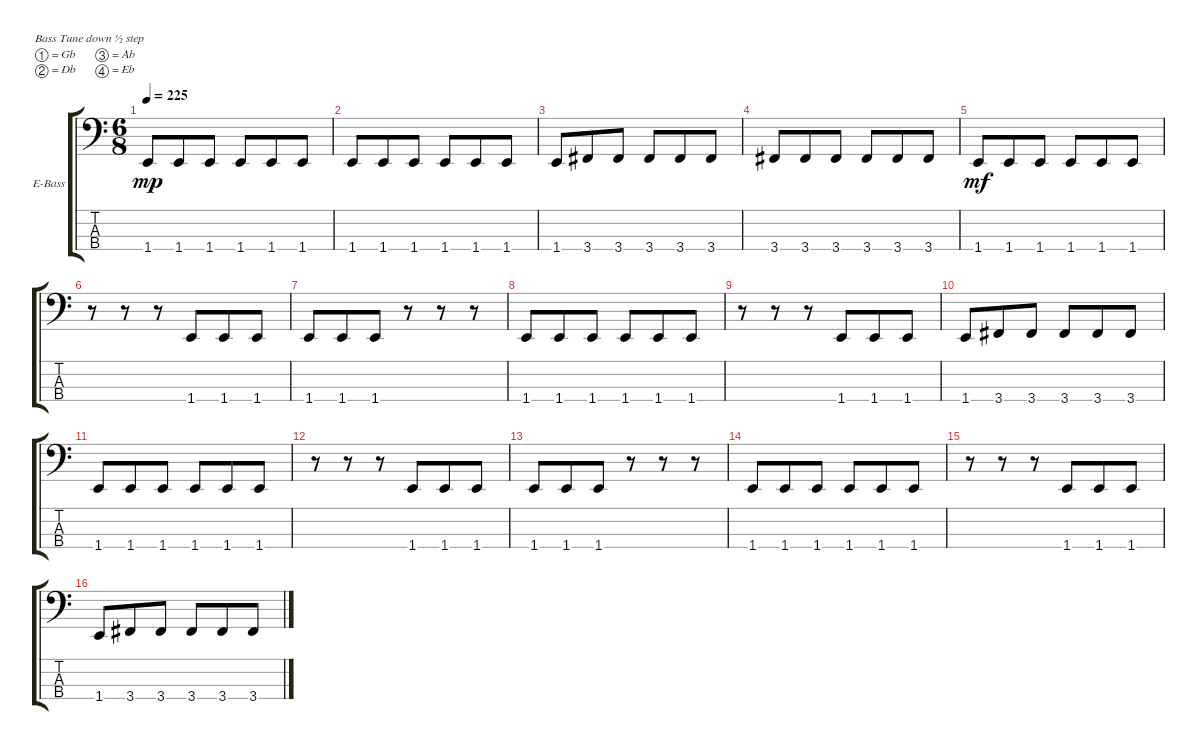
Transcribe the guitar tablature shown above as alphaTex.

\bracketExtendMode groupsimilarinstruments
\firstSystemTrackNameOrientation horizontal
\otherSystemsTrackNameOrientation horizontal
\track ("Electric Bass" "E-Bass") {solo instrument electricbassfinger}
\staff {score tabs}
\tuning (Gb2 Db2 Ab1 Eb1)
\ts (6 8)
\tempo 225
\clef f4
\ks c
1.4.8{dy mp} 1.4.8 1.4.8 1.4.8 1.4.8 1.4.8 |
1.4.8 1.4.8 1.4.8 1.4.8 1.4.8 1.4.8 |
1.4.8 3.4.8 3.4.8 3.4.8 3.4.8 3.4.8 |
3.4.8 3.4.8 3.4.8 3.4.8 3.4.8 3.4.8 |
1.4.8{dy mf} 1.4.8 1.4.8 1.4.8 1.4.8 1.4.8 |
r.8 r.8 r.8 1.4.8 1.4.8 1.4.8 |
1.4.8 1.4.8 1.4.8 r.8 r.8 r.8 |
1.4.8 1.4.8 1.4.8 1.4.8 1.4.8 1.4.8 |
r.8 r.8 r.8 1.4.8 1.4.8 1.4.8 |
1.4.8 3.4.8 3.4.8 3.4.8 3.4.8 3.4.8 |
1.4.8 1.4.8 1.4.8 1.4.8 1.4.8 1.4.8 |
r.8 r.8 r.8 1.4.8 1.4.8 1.4.8 |
1.4.8 1.4.8 1.4.8 r.8 r.8 r.8 |
1.4.8 1.4.8 1.4.8 1.4.8 1.4.8 1.4.8 |
r.8 r.8 r.8 1.4.8 1.4.8 1.4.8 |
1.4.8 3.4.8 3.4.8 3.4.8 3.4.8 3.4.8
